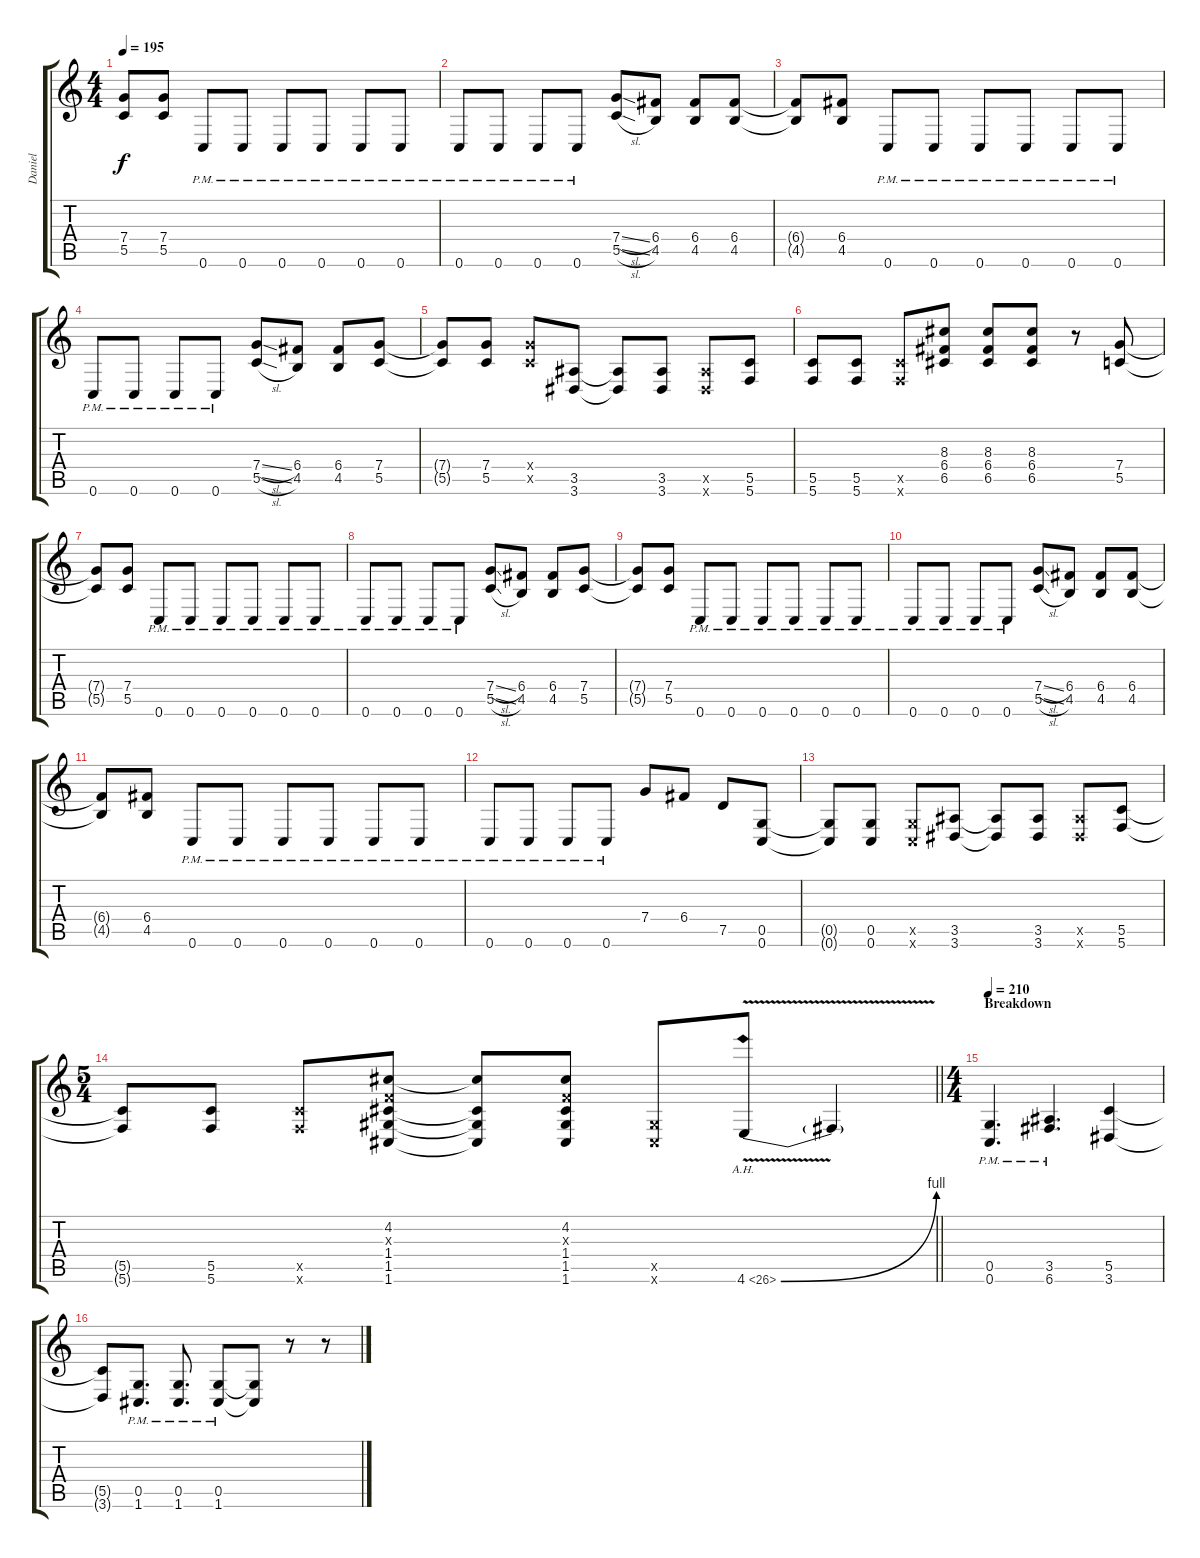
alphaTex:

\track ("Daniel" "Daniel") {instrument distortionguitar}
\staff {score tabs}
\tuning (D4 A3 F3 C3 G2 C2) {hide}
\ts (4 4)
\tempo 195
\clef g2
\ks c
(7.4{t} 5.5{t}).8{dy f} (7.4 5.5).8 0.6{pm}.8 0.6{pm}.8 0.6{pm}.8 0.6{pm}.8 0.6{pm}.8 0.6{pm}.8 |
0.6{pm}.8 0.6{pm}.8 0.6{pm}.8 0.6{pm}.8 (7.4{sl} 5.5{sl}).8 (6.4 4.5).8 (6.4 4.5).8 (6.4 4.5).8 |
(6.4{t} 4.5{t}).8 (6.4 4.5).8 0.6{pm}.8 0.6{pm}.8 0.6{pm}.8 0.6{pm}.8 0.6{pm}.8 0.6{pm}.8 |
0.6{pm}.8 0.6{pm}.8 0.6{pm}.8 0.6{pm}.8 (7.4{sl} 5.5{sl}).8 (6.4 4.5).8 (6.4 4.5).8 (7.4 5.5).8 |
(7.4{t} 5.5{t}).8 (7.4 5.5).8 (7.4{x} 5.5{x}).8 (3.5 3.6).8 (3.5{t} 3.6{t}).8 (3.5 3.6).8 (3.5{x} 3.6{x}).8 (5.5 5.6).8 |
(5.5 5.6).8 (5.5 5.6).8 (5.5{x} 5.6{x}).8 (8.3 6.4 6.5).8 (8.3 6.4 6.5).8 (8.3 6.4 6.5).8 r.8 (7.4 5.5).8 |
(7.4{t} 5.5{t}).8 (7.4 5.5).8 0.6{pm}.8 0.6{pm}.8 0.6{pm}.8 0.6{pm}.8 0.6{pm}.8 0.6{pm}.8 |
0.6{pm}.8 0.6{pm}.8 0.6{pm}.8 0.6{pm}.8 (7.4{sl} 5.5{sl}).8 (6.4 4.5).8 (6.4 4.5).8 (7.4 5.5).8 |
(7.4{t} 5.5{t}).8 (7.4 5.5).8 0.6{pm}.8 0.6{pm}.8 0.6{pm}.8 0.6{pm}.8 0.6{pm}.8 0.6{pm}.8 |
0.6{pm}.8 0.6{pm}.8 0.6{pm}.8 0.6{pm}.8 (7.4{sl} 5.5{sl}).8 (6.4 4.5).8 (6.4 4.5).8 (6.4 4.5).8 |
(6.4{t} 4.5{t}).8 (6.4 4.5).8 0.6{pm}.8 0.6{pm}.8 0.6{pm}.8 0.6{pm}.8 0.6{pm}.8 0.6{pm}.8 |
0.6{pm}.8 0.6{pm}.8 0.6{pm}.8 0.6{pm}.8 7.4.8 6.4.8 7.5.8 (0.5 0.6).8 |
(0.5{t} 0.6{t}).8 (0.5 0.6).8 (0.5{x} 0.6{x}).8 (3.5 3.6).8 (3.5{t} 3.6{t}).8 (3.5 3.6).8 (3.5{x} 3.6{x}).8 (5.5 5.6).8 |
\ts (5 4)
\barLineRight lightlight
(5.5{t} 5.6{t}).8 (5.5 5.6).8 (5.5{x} 5.6{x}).8 (4.2 0.3{x} 1.4 1.5 1.6).8 (4.2{t} 1.4{t} 1.5{t} 1.6{t}).8 (4.2 0.3{x} 1.4 1.5 1.6).8 (1.5{x} 1.6{x}).8 4.6{be (bend 0 0 60 4) ah 22 v}.8 4.6{t}.4 |
\ts (4 4)
\section ("" "Breakdown")
\tempo 210
(0.5{pm} 0.6{pm}).4{d} (3.5{pm} 6.6{pm}).4{d} (5.5 3.6).4 |
(5.5{t} 3.6{t}).8 (0.5{pm} 1.6{pm}).8{d} (0.5{pm} 1.6{pm}).8{d} (0.5{pm} 1.6{pm}).8 (0.5{t} 1.6{t}).8 r.8 r.8
